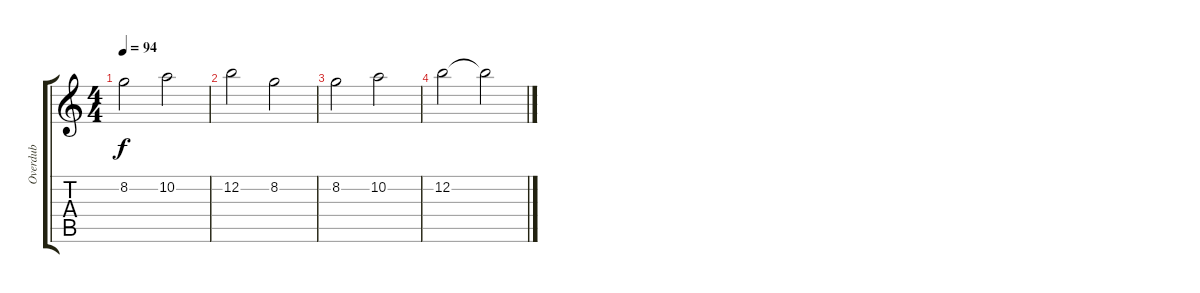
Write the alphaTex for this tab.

\track ("Overdub" "Overdub") {instrument acousticguitarnylon}
\staff {score tabs}
\tuning (E4 B3 G3 D3 A2 E2) {hide}
\ts (4 4)
\tempo 94
\clef g2
\ks c
8.2.2{dy f} 10.2.2 |
12.2.2 8.2.2 |
8.2.2 10.2.2 |
12.2.2 12.2{t}.2
